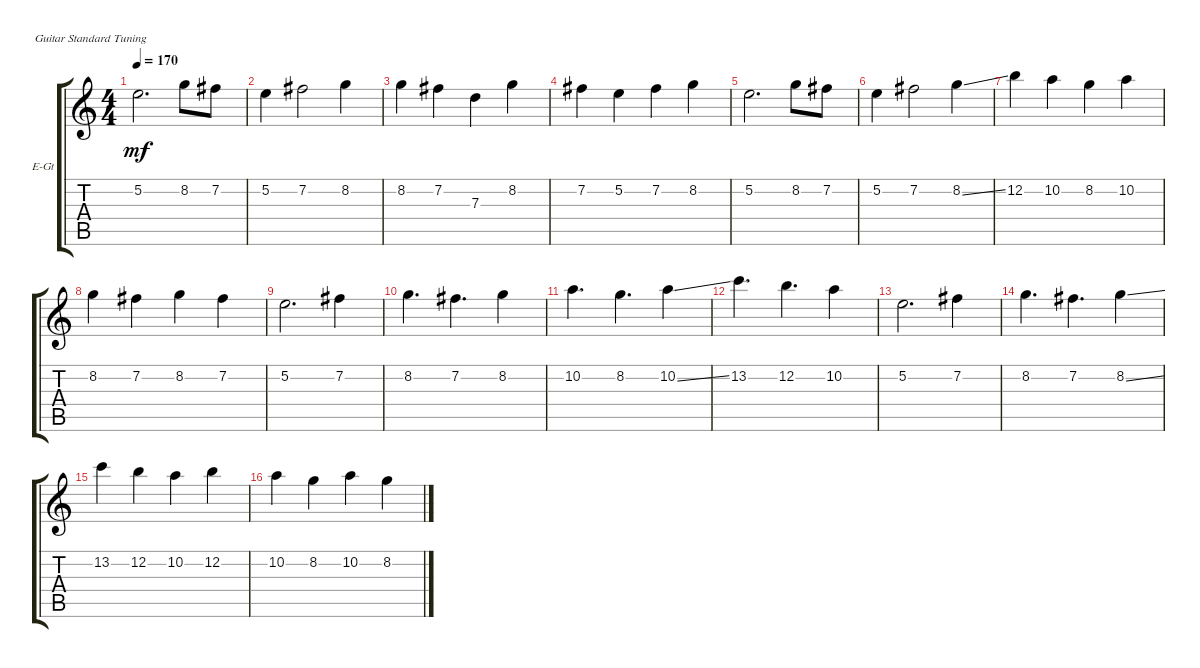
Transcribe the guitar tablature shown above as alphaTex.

\defaultSystemsLayout 4
\bracketExtendMode groupsimilarinstruments
\firstSystemTrackNameOrientation horizontal
\otherSystemsTrackNameOrientation horizontal
\track ("Electric Guitar" "E-Gt") {instrument distortionguitar}
\staff {score tabs}
\tuning (E4 B3 G3 D3 A2 E2)
\ts (4 4)
\tempo 170
\clef g2
\ks c
5.2.2{d dy mf} 8.2.8 7.2.8 |
5.2.4 7.2.2 8.2.4 |
8.2.4 7.2.4 7.3.4 8.2.4 |
7.2.4 5.2.4 7.2.4 8.2.4 |
5.2.2{d} 8.2.8 7.2.8 |
5.2.4 7.2.2 8.2{ss}.4 |
12.2.4 10.2.4 8.2.4 10.2.4 |
8.2.4 7.2.4 8.2.4 7.2.4 |
5.2.2{d} 7.2.4 |
8.2.4{d} 7.2.4{d} 8.2.4 |
10.2.4{d} 8.2.4{d} 10.2{ss}.4 |
13.2.4{d} 12.2.4{d} 10.2.4 |
5.2.2{d} 7.2.4 |
8.2.4{d} 7.2.4{d} 8.2{ss}.4 |
13.2.4 12.2.4 10.2.4 12.2.4 |
10.2.4 8.2.4 10.2.4 8.2.4
